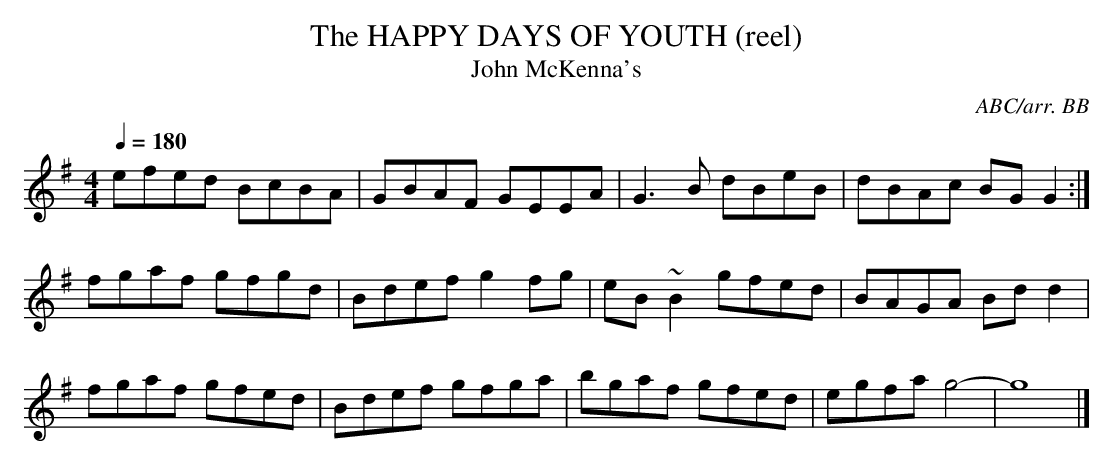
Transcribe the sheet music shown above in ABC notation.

X:1
T:HAPPY DAYS OF YOUTH (reel), The
T:John McKenna's
C:ABC/arr. BB
Q:1/4=180
M:4/4
L:1/8
K:G
efed BcBA|GBAF GEEA|G3B dBeB|dBAc BGG2 :|
fgaf gfgd|Bdef g2 fg|eB ~B2 gfed|BAGA Bd d2|
fgaf gfed|Bdef gfga|bgaf gfed|egfa g4-|g8|]
